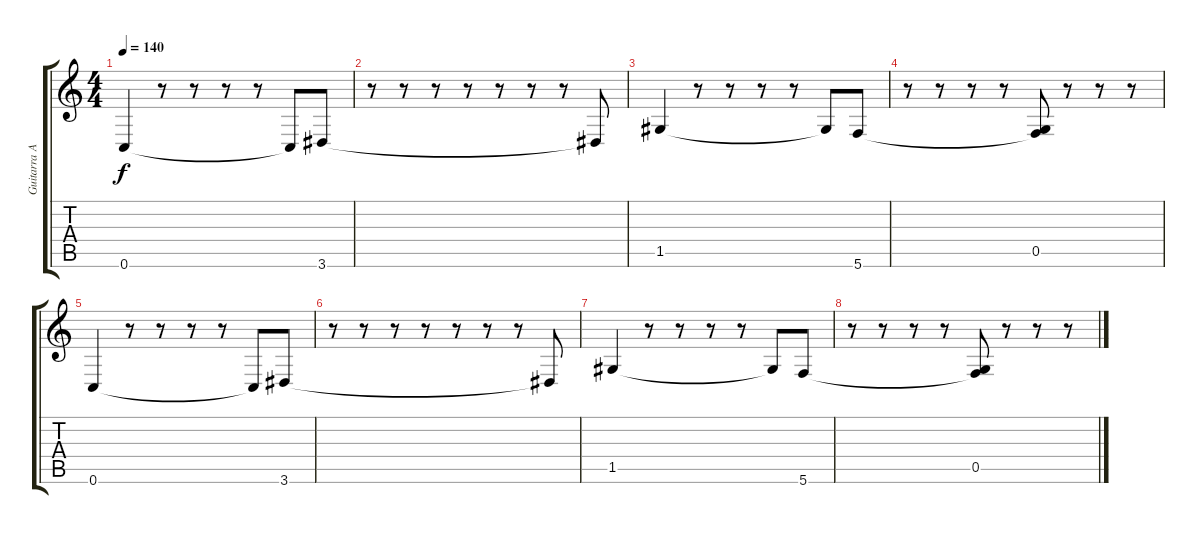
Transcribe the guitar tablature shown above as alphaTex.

\track ("Guitarra Acustica 1" "Guitarra A") {instrument acousticguitarsteel}
\staff {score tabs}
\tuning (D4 A3 F3 C3 G2 C2) {hide}
\ts (4 4)
\tempo 140
\clef g2
\ks c
0.6.4{dy f} r.8 r.8 r.8 r.8 0.6{t}.8 3.6.8 |
r.8 r.8 r.8 r.8 r.8 r.8 r.8 3.6{t}.8 |
1.5.4 r.8 r.8 r.8 r.8 1.5{t}.8 5.6.8 |
r.8 r.8 r.8 r.8 (0.5 5.6{t}).8 r.8 r.8 r.8 |
0.6.4 r.8 r.8 r.8 r.8 0.6{t}.8 3.6.8 |
r.8 r.8 r.8 r.8 r.8 r.8 r.8 3.6{t}.8 |
1.5.4 r.8 r.8 r.8 r.8 1.5{t}.8 5.6.8 |
r.8 r.8 r.8 r.8 (0.5 5.6{t}).8 r.8 r.8 r.8
